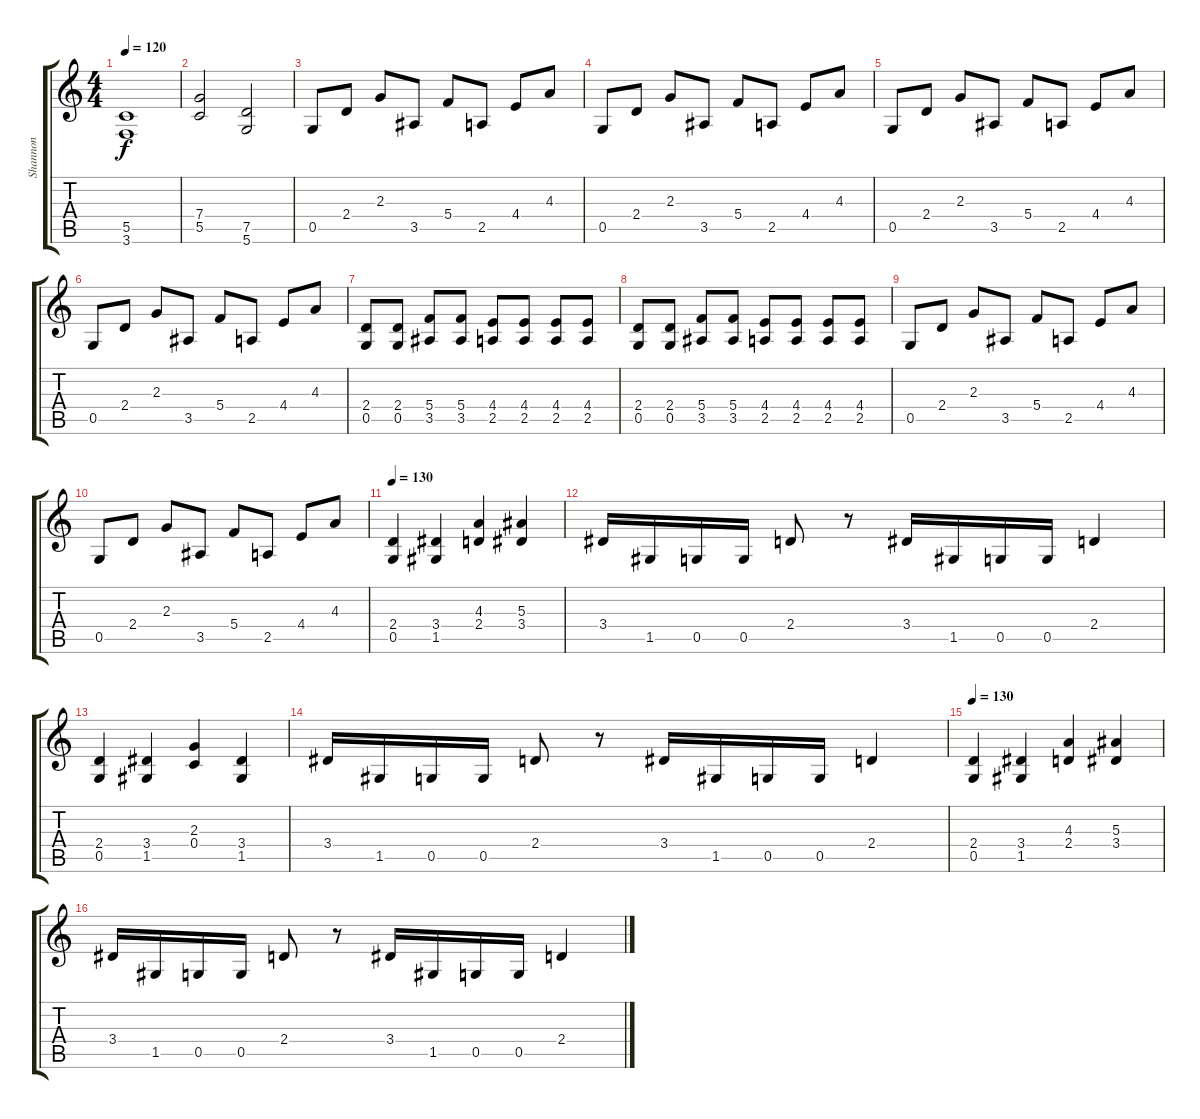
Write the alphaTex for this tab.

\track ("Shannon" "Shannon") {instrument distortionguitar}
\staff {score tabs}
\tuning (D4 A3 F3 C3 G2 D2) {hide}
\ts (4 4)
\tempo 120
\clef g2
\ks c
(5.5 3.6).1{dy f} |
(7.4 5.5).2 (7.5 5.6).2 |
0.5.8 2.4.8 2.3.8 3.5.8 5.4.8 2.5.8 4.4.8 4.3.8 |
0.5.8 2.4.8 2.3.8 3.5.8 5.4.8 2.5.8 4.4.8 4.3.8 |
0.5.8 2.4.8 2.3.8 3.5.8 5.4.8 2.5.8 4.4.8 4.3.8 |
0.5.8 2.4.8 2.3.8 3.5.8 5.4.8 2.5.8 4.4.8 4.3.8 |
(2.4 0.5).8 (2.4 0.5).8 (5.4 3.5).8 (5.4 3.5).8 (4.4 2.5).8 (4.4 2.5).8 (4.4 2.5).8 (4.4 2.5).8 |
(2.4 0.5).8 (2.4 0.5).8 (5.4 3.5).8 (5.4 3.5).8 (4.4 2.5).8 (4.4 2.5).8 (4.4 2.5).8 (4.4 2.5).8 |
0.5.8 2.4.8 2.3.8 3.5.8 5.4.8 2.5.8 4.4.8 4.3.8 |
0.5.8 2.4.8 2.3.8 3.5.8 5.4.8 2.5.8 4.4.8 4.3.8 |
\tempo 130
(2.4 0.5).4 (3.4 1.5).4 (4.3 2.4).4 (5.3 3.4).4 |
3.4.16 1.5.16 0.5.16 0.5.16 2.4.8 r.8 3.4.16 1.5.16 0.5.16 0.5.16 2.4.4 |
(2.4 0.5).4 (3.4 1.5).4 (2.3 0.4).4 (3.4 1.5).4 |
3.4.16 1.5.16 0.5.16 0.5.16 2.4.8 r.8 3.4.16 1.5.16 0.5.16 0.5.16 2.4.4 |
\tempo 130
(2.4 0.5).4 (3.4 1.5).4 (4.3 2.4).4 (5.3 3.4).4 |
3.4.16 1.5.16 0.5.16 0.5.16 2.4.8 r.8 3.4.16 1.5.16 0.5.16 0.5.16 2.4.4
